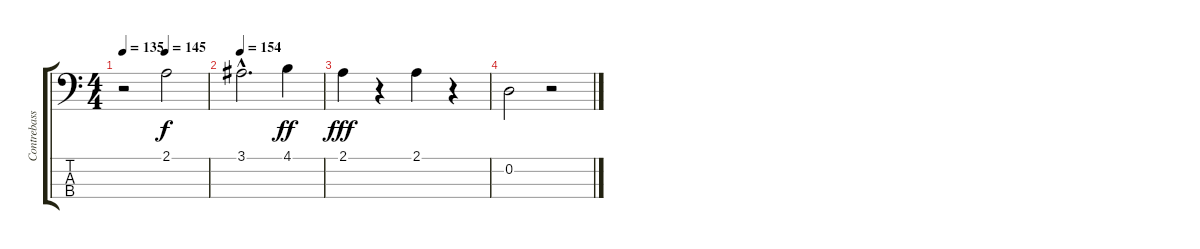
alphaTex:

\track ("Contrebasse" "Contrebass") {instrument contrabass}
\staff {score tabs}
\tuning (G2 D2 A1 E1) {hide}
\ts (4 4)
\tempo 135
\tempo (145 0.5)
\clef f4
\ks c
r.2{dy f} 2.1.2 |
\tempo 154
3.1{hac}.2{d} 4.1.4{dy ff} |
2.1.4{dy fff} r.4 2.1.4 r.4 |
0.2.2 r.2
